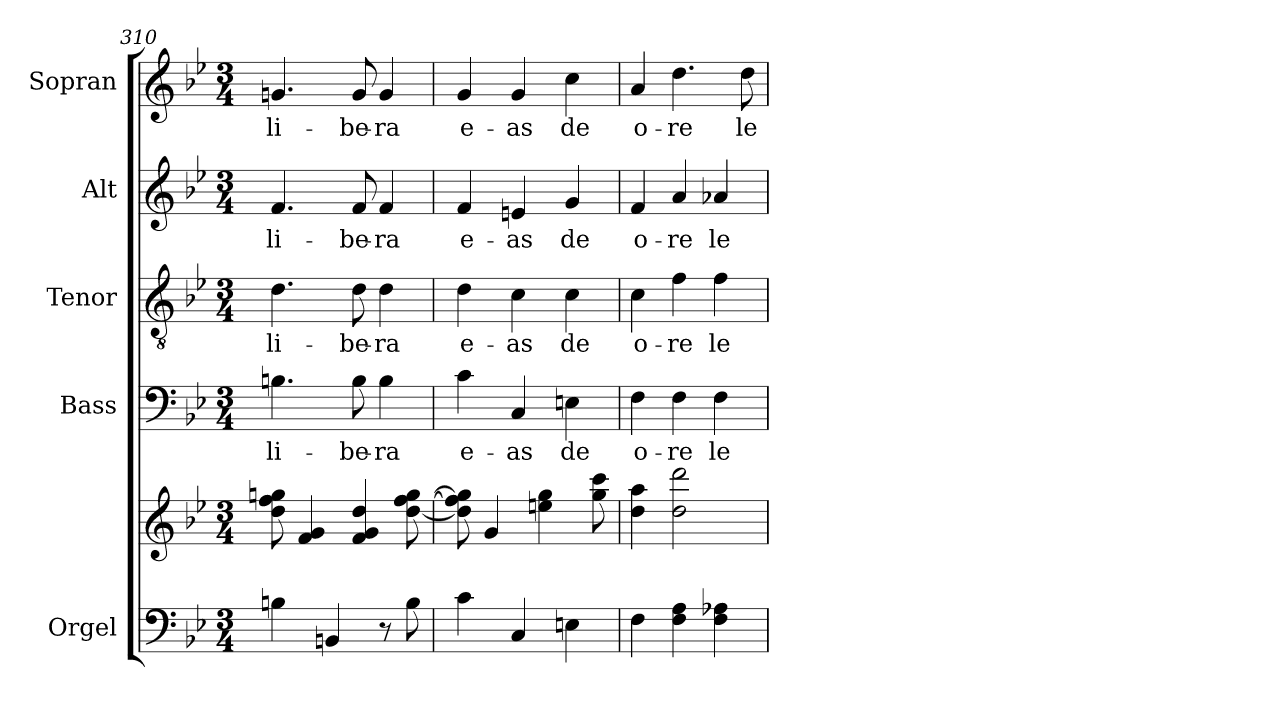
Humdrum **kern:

**kern	**kern	**kern	**text	**kern	**text	**kern	**text	**kern	**text
*part5	*part5	*part4	*part4	*part3	*part3	*part2	*part2	*part1	*part1
*staff6	*staff5	*staff4	*staff4	*staff3	*staff3	*staff2	*staff2	*staff1	*staff1
*I"Orgel	*	*I"Bass	*	*I"Tenor	*	*I"Alt	*	*I"Sopran	*
*I'Org.	*	*I'B.	*	*I'T.	*	*I'A.	*	*I'S.	*
*clefF4	*clefG2	*clefF4	*	*clefGv2	*	*clefG2	*	*clefG2	*
*k[b-e-]	*k[b-e-]	*k[b-e-]	*	*k[b-e-]	*	*k[b-e-]	*	*k[b-e-]	*
*B-:	*B-:	*B-:	*	*B-:	*	*B-:	*	*B-:	*
*M3/4	*M3/4	*M3/4	*	*M3/4	*	*M3/4	*	*M3/4	*
=310	=310	=310	=310	=310	=310	=310	=310	=310	=310
!	!	!	!LO:LY:b	!	!LO:LY:b	!	!LO:LY:b	!	!LO:LY:b
4Bn\	8dd\ 8ff\ 8ggn\	4.Bn\	li-	4.d\	li-	4.f/	li-	4.gn/	li-
.	4f/ 4g/	.	.	.	.	.	.	.	.
4BBn/	.	.	.	.	.	.	.	.	.
!	!	!	!LO:LY:b	!	!LO:LY:b	!	!LO:LY:b	!	!LO:LY:b
.	4f/ 4g/ 4dd/	8B\	-be-	8d\	-be-	8f/	-be-	8g/	-be-
!	!	!	!LO:LY:b	!	!LO:LY:b	!	!LO:LY:b	!	!LO:LY:b
8r	.	4B\	-ra	4d\	-ra	4f/	-ra	4g/	-ra
8B\	[8dd\ [8ff\ [8gg\	.	.	.	.	.	.	.	.
=311	=311	=311	=311	=311	=311	=311	=311	=311	=311
!	!	!	!LO:LY:b	!	!LO:LY:b	!	!LO:LY:b	!	!LO:LY:b
4c\	8dd\] 8ff\] 8gg\]	4c\	e-	4d\	e-	4f/	e-	4g/	e-
.	4g/	.	.	.	.	.	.	.	.
!	!	!	!LO:LY:b	!	!LO:LY:b	!	!LO:LY:b	!	!LO:LY:b
4C/	.	4C/	-as	4c\	-as	4en/	-as	4g/	-as
.	4een\ 4gg\	.	.	.	.	.	.	.	.
!	!	!	!LO:LY:b	!	!LO:LY:b	!	!LO:LY:b	!	!LO:LY:b
4En\	.	4En\	de	4c\	de	4g/	de	4cc\	de
.	8gg\ 8ccc\	.	.	.	.	.	.	.	.
=312	=312	=312	=312	=312	=312	=312	=312	=312	=312
!	!	!	!LO:LY:b	!	!LO:LY:b	!	!LO:LY:b	!	!LO:LY:b
4F\	4dd\ 4aa\	4F\	o-	4c\	o-	4f/	o-	4a/	o-
!	!	!	!LO:LY:b	!	!LO:LY:b	!	!LO:LY:b	!	!LO:LY:b
4F\ 4A\	2dd\ 2ddd\	4F\	-re	4f\	-re	4a/	-re	4.dd\	-re
!	!	!	!LO:LY:b	!	!LO:LY:b	!	!LO:LY:b	!	!
4F\ 4A-X\	.	4F\	le-	4f\	le-	4a-X/	le-	.	.
!	!	!	!	!	!	!	!	!	!LO:LY:b
.	.	.	.	.	.	.	.	8dd\	le-
=	=	=	=	=	=	=	=	=	=
*-	*-	*-	*-	*-	*-	*-	*-	*-	*-
